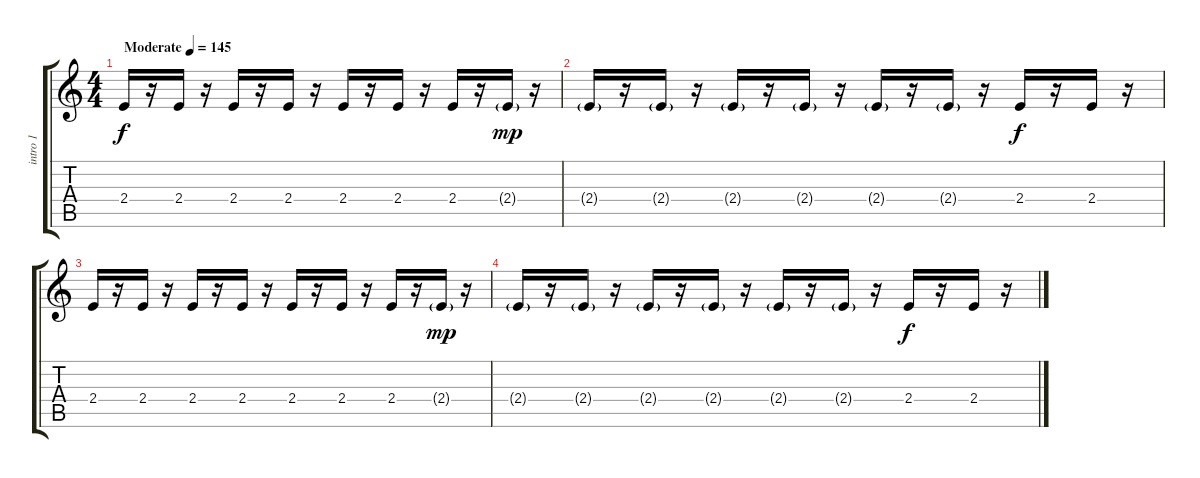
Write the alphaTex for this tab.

\track ("intro 1" "intro 1") {instrument overdrivenguitar}
\staff {score tabs}
\tuning (E4 B3 G3 D3 A2 E2) {hide}
\ts (4 4)
\tempo (145 "Moderate")
\clef g2
\ks c
2.4.16{dy f instrument overdrivenguitar} r.16 2.4.16 r.16 2.4.16 r.16 2.4.16 r.16 2.4.16 r.16 2.4.16 r.16 2.4.16 r.16 2.4{g}.16{dy mp volume 8} r.16 |
2.4{g}.16 r.16 2.4{g}.16 r.16 2.4{g}.16 r.16 2.4{g}.16 r.16 2.4{g}.16{volume 13} r.16 2.4{g}.16 r.16 2.4.16{dy f} r.16 2.4.16 r.16 |
2.4.16 r.16 2.4.16 r.16 2.4.16 r.16 2.4.16 r.16 2.4.16 r.16 2.4.16 r.16 2.4.16 r.16 2.4{g}.16{dy mp volume 8} r.16 |
2.4{g}.16 r.16 2.4{g}.16 r.16 2.4{g}.16 r.16 2.4{g}.16 r.16 2.4{g}.16{volume 13} r.16 2.4{g}.16 r.16 2.4.16{dy f} r.16 2.4.16 r.16
